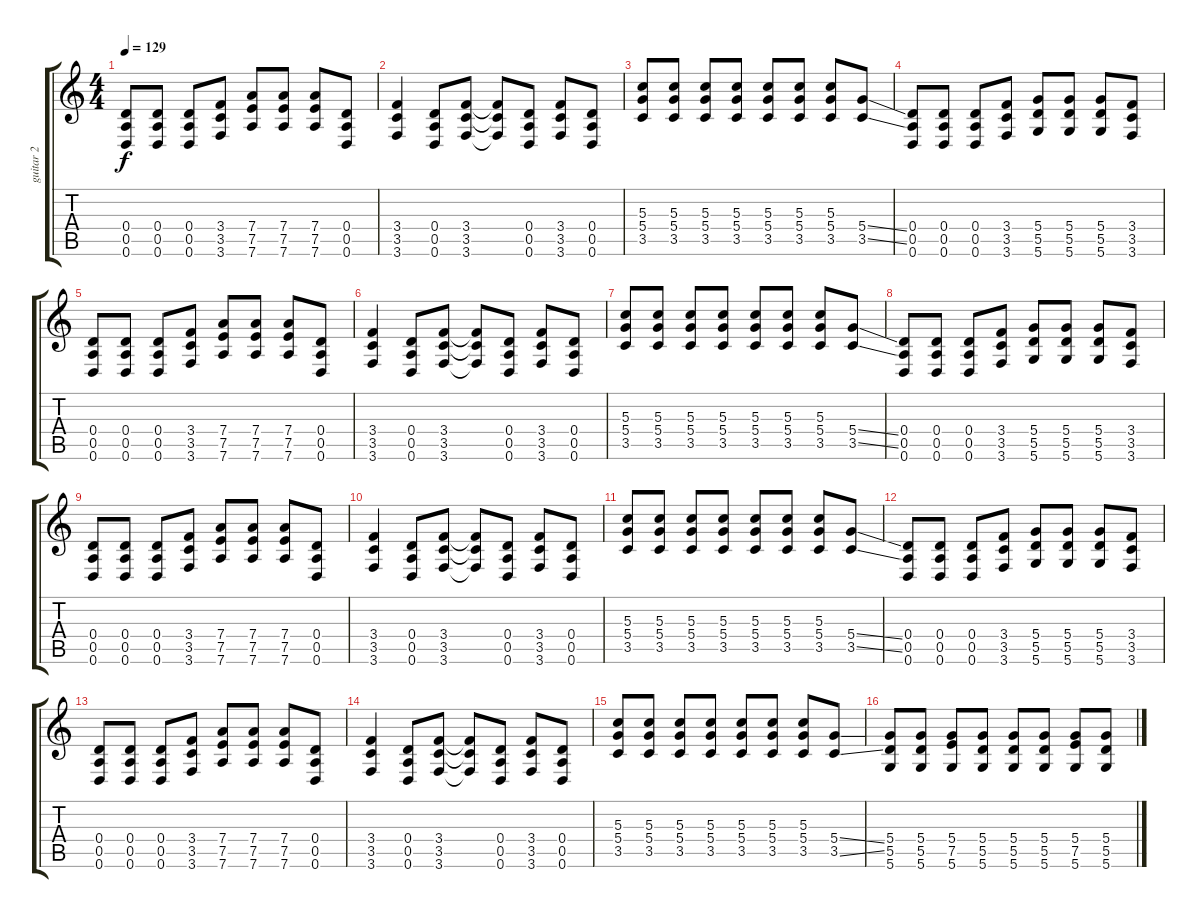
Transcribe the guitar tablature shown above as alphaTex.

\track ("guitar 2" "guitar 2") {instrument overdrivenguitar}
\staff {score tabs}
\tuning (E4 B3 G3 D3 A2 D2) {hide}
\ts (4 4)
\tempo 129
\clef g2
\ks c
(0.4 0.5 0.6).8{dy f} (0.4 0.5 0.6).8 (0.4 0.5 0.6).8 (3.4 3.5 3.6).8 (7.4 7.5 7.6).8 (7.4 7.5 7.6).8 (7.4 7.5 7.6).8 (0.4 0.5 0.6).8 |
(3.4 3.5 3.6).4 (0.4 0.5 0.6).8 (3.4 3.5 3.6).8 (3.4{t} 3.5{t} 3.6{t}).8 (0.4 0.5 0.6).8 (3.4 3.5 3.6).8 (0.4 0.5 0.6).8 |
(5.3 5.4 3.5).8 (5.3 5.4 3.5).8 (5.3 5.4 3.5).8 (5.3 5.4 3.5).8 (5.3 5.4 3.5).8 (5.3 5.4 3.5).8 (5.3 5.4 3.5).8 (5.4{ss} 3.5{ss}).8 |
(0.4 0.5 0.6).8 (0.4 0.5 0.6).8 (0.4 0.5 0.6).8 (3.4 3.5 3.6).8 (5.4 5.5 5.6).8 (5.4 5.5 5.6).8 (5.4 5.5 5.6).8 (3.4 3.5 3.6).8 |
(0.4 0.5 0.6).8 (0.4 0.5 0.6).8 (0.4 0.5 0.6).8 (3.4 3.5 3.6).8 (7.4 7.5 7.6).8 (7.4 7.5 7.6).8 (7.4 7.5 7.6).8 (0.4 0.5 0.6).8 |
(3.4 3.5 3.6).4 (0.4 0.5 0.6).8 (3.4 3.5 3.6).8 (3.4{t} 3.5{t} 3.6{t}).8 (0.4 0.5 0.6).8 (3.4 3.5 3.6).8 (0.4 0.5 0.6).8 |
(5.3 5.4 3.5).8 (5.3 5.4 3.5).8 (5.3 5.4 3.5).8 (5.3 5.4 3.5).8 (5.3 5.4 3.5).8 (5.3 5.4 3.5).8 (5.3 5.4 3.5).8 (5.4{ss} 3.5{ss}).8 |
(0.4 0.5 0.6).8 (0.4 0.5 0.6).8 (0.4 0.5 0.6).8 (3.4 3.5 3.6).8 (5.4 5.5 5.6).8 (5.4 5.5 5.6).8 (5.4 5.5 5.6).8 (3.4 3.5 3.6).8 |
(0.4 0.5 0.6).8 (0.4 0.5 0.6).8 (0.4 0.5 0.6).8 (3.4 3.5 3.6).8 (7.4 7.5 7.6).8 (7.4 7.5 7.6).8 (7.4 7.5 7.6).8 (0.4 0.5 0.6).8 |
(3.4 3.5 3.6).4 (0.4 0.5 0.6).8 (3.4 3.5 3.6).8 (3.4{t} 3.5{t} 3.6{t}).8 (0.4 0.5 0.6).8 (3.4 3.5 3.6).8 (0.4 0.5 0.6).8 |
(5.3 5.4 3.5).8 (5.3 5.4 3.5).8 (5.3 5.4 3.5).8 (5.3 5.4 3.5).8 (5.3 5.4 3.5).8 (5.3 5.4 3.5).8 (5.3 5.4 3.5).8 (5.4{ss} 3.5{ss}).8 |
(0.4 0.5 0.6).8 (0.4 0.5 0.6).8 (0.4 0.5 0.6).8 (3.4 3.5 3.6).8 (5.4 5.5 5.6).8 (5.4 5.5 5.6).8 (5.4 5.5 5.6).8 (3.4 3.5 3.6).8 |
(0.4 0.5 0.6).8 (0.4 0.5 0.6).8 (0.4 0.5 0.6).8 (3.4 3.5 3.6).8 (7.4 7.5 7.6).8 (7.4 7.5 7.6).8 (7.4 7.5 7.6).8 (0.4 0.5 0.6).8 |
(3.4 3.5 3.6).4 (0.4 0.5 0.6).8 (3.4 3.5 3.6).8 (3.4{t} 3.5{t} 3.6{t}).8 (0.4 0.5 0.6).8 (3.4 3.5 3.6).8 (0.4 0.5 0.6).8 |
(5.3 5.4 3.5).8 (5.3 5.4 3.5).8 (5.3 5.4 3.5).8 (5.3 5.4 3.5).8 (5.3 5.4 3.5).8 (5.3 5.4 3.5).8 (5.3 5.4 3.5).8 (5.4{ss} 3.5{ss}).8 |
(5.4 5.5 5.6).8 (5.4 5.5 5.6).8 (5.4 7.5 5.6).8 (5.4 5.5 5.6).8 (5.4 5.5 5.6).8 (5.4 5.5 5.6).8 (5.4 7.5 5.6).8 (5.4 5.5 5.6).8
